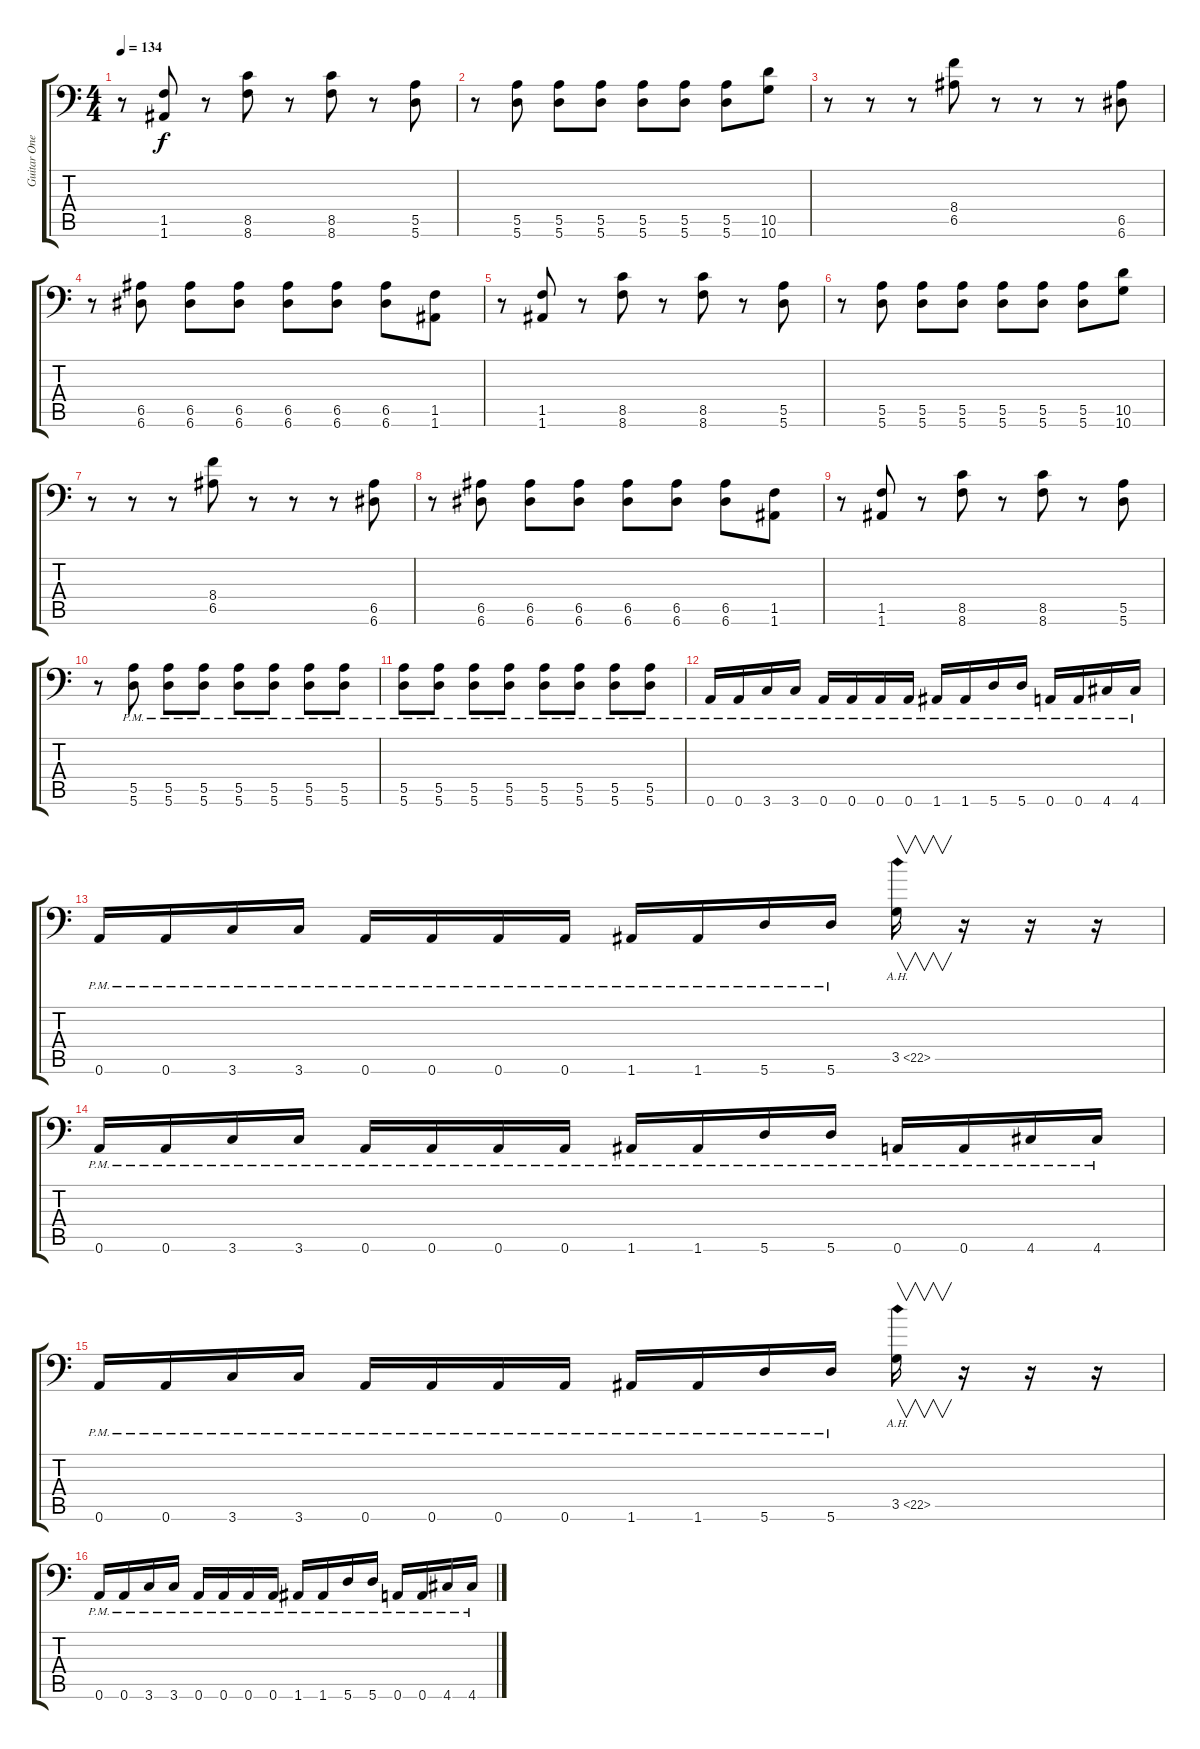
\track ("Guitar One" "Guitar One") {instrument distortionguitar}
\staff {score tabs}
\tuning (B3 Gb3 D3 A2 E2 A1) {hide}
\ts (4 4)
\tempo 134
\clef f4
\ks c
r.8{dy f} (1.5 1.6).8 r.8 (8.5 8.6).8 r.8 (8.5 8.6).8 r.8 (5.5 5.6).8 |
r.8 (5.5 5.6).8 (5.5 5.6).8 (5.5 5.6).8 (5.5 5.6).8 (5.5 5.6).8 (5.5 5.6).8 (10.5 10.6).8 |
r.8 r.8 r.8 (8.4 6.5).8 r.8 r.8 r.8 (6.5 6.6).8 |
r.8 (6.5 6.6).8 (6.5 6.6).8 (6.5 6.6).8 (6.5 6.6).8 (6.5 6.6).8 (6.5 6.6).8 (1.5 1.6).8 |
r.8 (1.5 1.6).8 r.8 (8.5 8.6).8 r.8 (8.5 8.6).8 r.8 (5.5 5.6).8 |
r.8 (5.5 5.6).8 (5.5 5.6).8 (5.5 5.6).8 (5.5 5.6).8 (5.5 5.6).8 (5.5 5.6).8 (10.5 10.6).8 |
r.8 r.8 r.8 (8.4 6.5).8 r.8 r.8 r.8 (6.5 6.6).8 |
r.8 (6.5 6.6).8 (6.5 6.6).8 (6.5 6.6).8 (6.5 6.6).8 (6.5 6.6).8 (6.5 6.6).8 (1.5 1.6).8 |
r.8 (1.5 1.6).8 r.8 (8.5 8.6).8 r.8 (8.5 8.6).8 r.8 (5.5 5.6).8 |
r.8 (5.5{pm} 5.6{pm}).8 (5.5{pm} 5.6{pm}).8 (5.5{pm} 5.6{pm}).8 (5.5{pm} 5.6{pm}).8 (5.5{pm} 5.6{pm}).8 (5.5{pm} 5.6{pm}).8 (5.5{pm} 5.6{pm}).8 |
(5.5{pm} 5.6{pm}).8 (5.5{pm} 5.6{pm}).8 (5.5{pm} 5.6{pm}).8 (5.5{pm} 5.6{pm}).8 (5.5{pm} 5.6{pm}).8 (5.5{pm} 5.6{pm}).8 (5.5{pm} 5.6{pm}).8 (5.5{pm} 5.6{pm}).8 |
0.6{pm}.16 0.6{pm}.16 3.6{pm}.16 3.6{pm}.16 0.6{pm}.16 0.6{pm}.16 0.6{pm}.16 0.6{pm}.16 1.6{pm}.16 1.6{pm}.16 5.6{pm}.16 5.6{pm}.16 0.6{pm}.16 0.6{pm}.16 4.6{pm}.16 4.6{pm}.16 |
0.6{pm}.16 0.6{pm}.16 3.6{pm}.16 3.6{pm}.16 0.6{pm}.16 0.6{pm}.16 0.6{pm}.16 0.6{pm}.16 1.6{pm}.16 1.6{pm}.16 5.6{pm}.16 5.6{pm}.16 3.5{ah 19}.16{v} r.16 r.16 r.16 |
0.6{pm}.16 0.6{pm}.16 3.6{pm}.16 3.6{pm}.16 0.6{pm}.16 0.6{pm}.16 0.6{pm}.16 0.6{pm}.16 1.6{pm}.16 1.6{pm}.16 5.6{pm}.16 5.6{pm}.16 0.6{pm}.16 0.6{pm}.16 4.6{pm}.16 4.6{pm}.16 |
0.6{pm}.16 0.6{pm}.16 3.6{pm}.16 3.6{pm}.16 0.6{pm}.16 0.6{pm}.16 0.6{pm}.16 0.6{pm}.16 1.6{pm}.16 1.6{pm}.16 5.6{pm}.16 5.6{pm}.16 3.5{ah 19}.16{v} r.16 r.16 r.16 |
0.6{pm}.16 0.6{pm}.16 3.6{pm}.16 3.6{pm}.16 0.6{pm}.16 0.6{pm}.16 0.6{pm}.16 0.6{pm}.16 1.6{pm}.16 1.6{pm}.16 5.6{pm}.16 5.6{pm}.16 0.6{pm}.16 0.6{pm}.16 4.6{pm}.16 4.6{pm}.16
